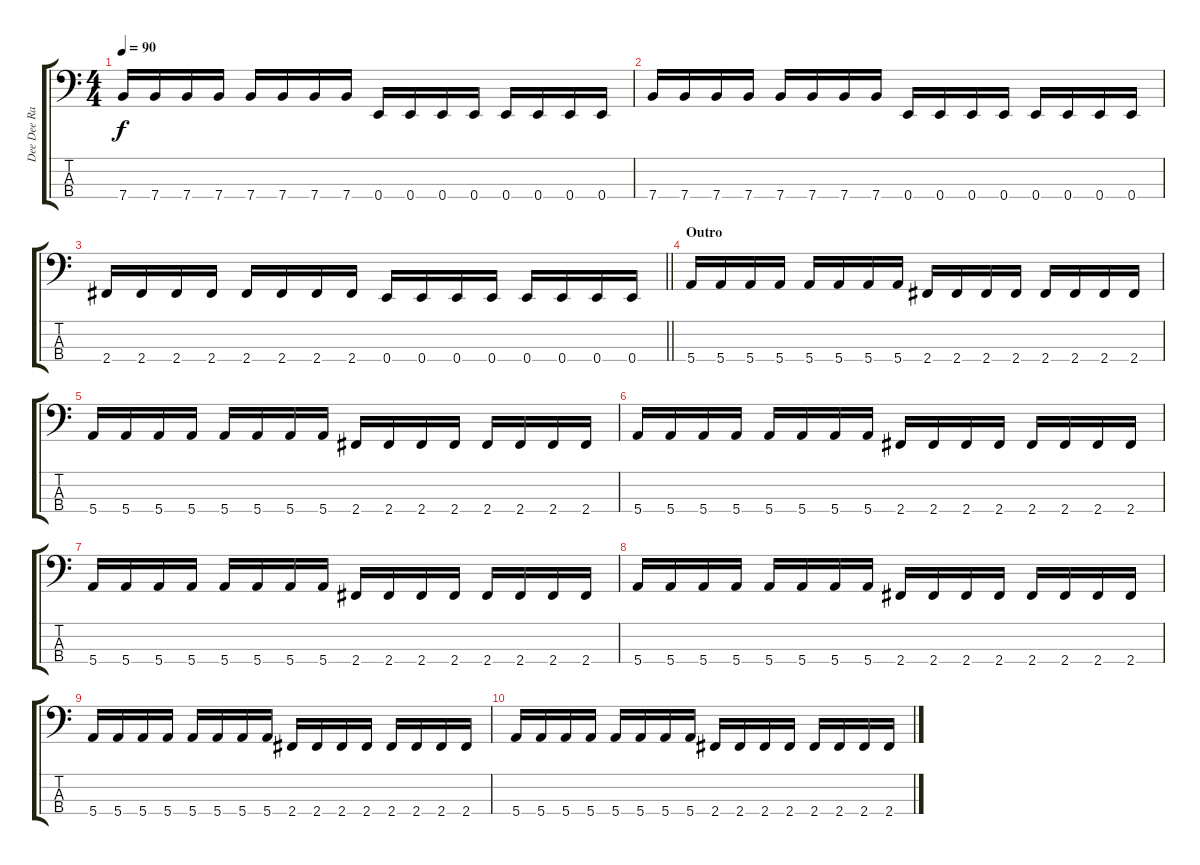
\track ("Dee Dee Ramone - Bass " "Dee Dee Ra") {instrument electricbasspick}
\staff {score tabs}
\tuning (G2 D2 A1 E1) {hide}
\ts (4 4)
\tempo 90
\clef f4
\ks c
7.4.16{dy f} 7.4.16 7.4.16 7.4.16 7.4.16 7.4.16 7.4.16 7.4.16 0.4.16 0.4.16 0.4.16 0.4.16 0.4.16 0.4.16 0.4.16 0.4.16 |
7.4.16 7.4.16 7.4.16 7.4.16 7.4.16 7.4.16 7.4.16 7.4.16 0.4.16 0.4.16 0.4.16 0.4.16 0.4.16 0.4.16 0.4.16 0.4.16 |
\barLineRight lightlight
2.4.16 2.4.16 2.4.16 2.4.16 2.4.16 2.4.16 2.4.16 2.4.16 0.4.16 0.4.16 0.4.16 0.4.16 0.4.16 0.4.16 0.4.16 0.4.16 |
\section ("" "Outro")
5.4.16 5.4.16 5.4.16 5.4.16 5.4.16 5.4.16 5.4.16 5.4.16 2.4.16 2.4.16 2.4.16 2.4.16 2.4.16 2.4.16 2.4.16 2.4.16 |
5.4.16 5.4.16 5.4.16 5.4.16 5.4.16 5.4.16 5.4.16 5.4.16 2.4.16 2.4.16 2.4.16 2.4.16 2.4.16 2.4.16 2.4.16 2.4.16 |
5.4.16 5.4.16 5.4.16 5.4.16 5.4.16 5.4.16 5.4.16 5.4.16 2.4.16 2.4.16 2.4.16 2.4.16 2.4.16 2.4.16 2.4.16 2.4.16 |
5.4.16 5.4.16 5.4.16 5.4.16 5.4.16 5.4.16 5.4.16 5.4.16 2.4.16 2.4.16 2.4.16 2.4.16 2.4.16 2.4.16 2.4.16 2.4.16 |
5.4.16 5.4.16 5.4.16 5.4.16 5.4.16 5.4.16 5.4.16 5.4.16 2.4.16 2.4.16 2.4.16 2.4.16 2.4.16 2.4.16 2.4.16 2.4.16 |
5.4.16 5.4.16 5.4.16 5.4.16 5.4.16 5.4.16 5.4.16 5.4.16 2.4.16 2.4.16 2.4.16 2.4.16 2.4.16 2.4.16 2.4.16 2.4.16 |
5.4.16 5.4.16 5.4.16 5.4.16 5.4.16 5.4.16 5.4.16 5.4.16 2.4.16 2.4.16 2.4.16 2.4.16 2.4.16 2.4.16 2.4.16 2.4.16
